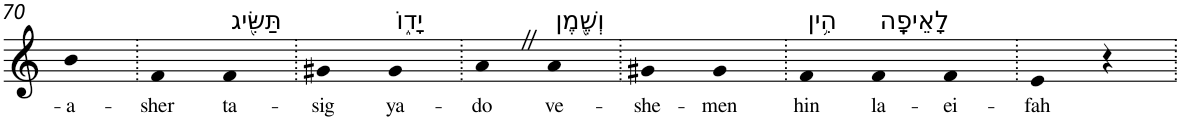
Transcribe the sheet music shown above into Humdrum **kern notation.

**kern	**text
*part1	*part1
*staff1	*staff1
*I"Piano	*
*I'Pno	*
!!LO:PB:g=z
*clefG2	*
*k[]	*
=70	=70
!	!LO:LY:b
4b	-a-
=71.	=71.
!	!LO:LY:b
4f	-sher
!LO:TX:a:t=תַּשִּׂ֖יג	!
!	!LO:LY:b
4f	ta-
=72.	=72.
!	!LO:LY:b
4g#X	-sig
!LO:TX:a:t=יָד֑וֹ	!
!	!LO:LY:b
4g#	ya-
=73.	=73.
!	!LO:LY:b
4aZ	-do
!LO:TX:a:t=וְשֶׁ֖מֶן	!
!	!LO:LY:b
4a	ve-
=74.	=74.
!	!LO:LY:b
4g#X	-she-
!	!LO:LY:b
4g#	-men
=75.	=75.
!LO:TX:a:t=הִ֥ין	!
!	!LO:LY:b
4f	hin
!LO:TX:a:t=לָאֵיפָֽה	!
!	!LO:LY:b
4f	la-
!	!LO:LY:b
4f	-ei-
=76.	=76.
!	!LO:LY:b
4e	-fah
4r	.
=.	=.
*-	*-
